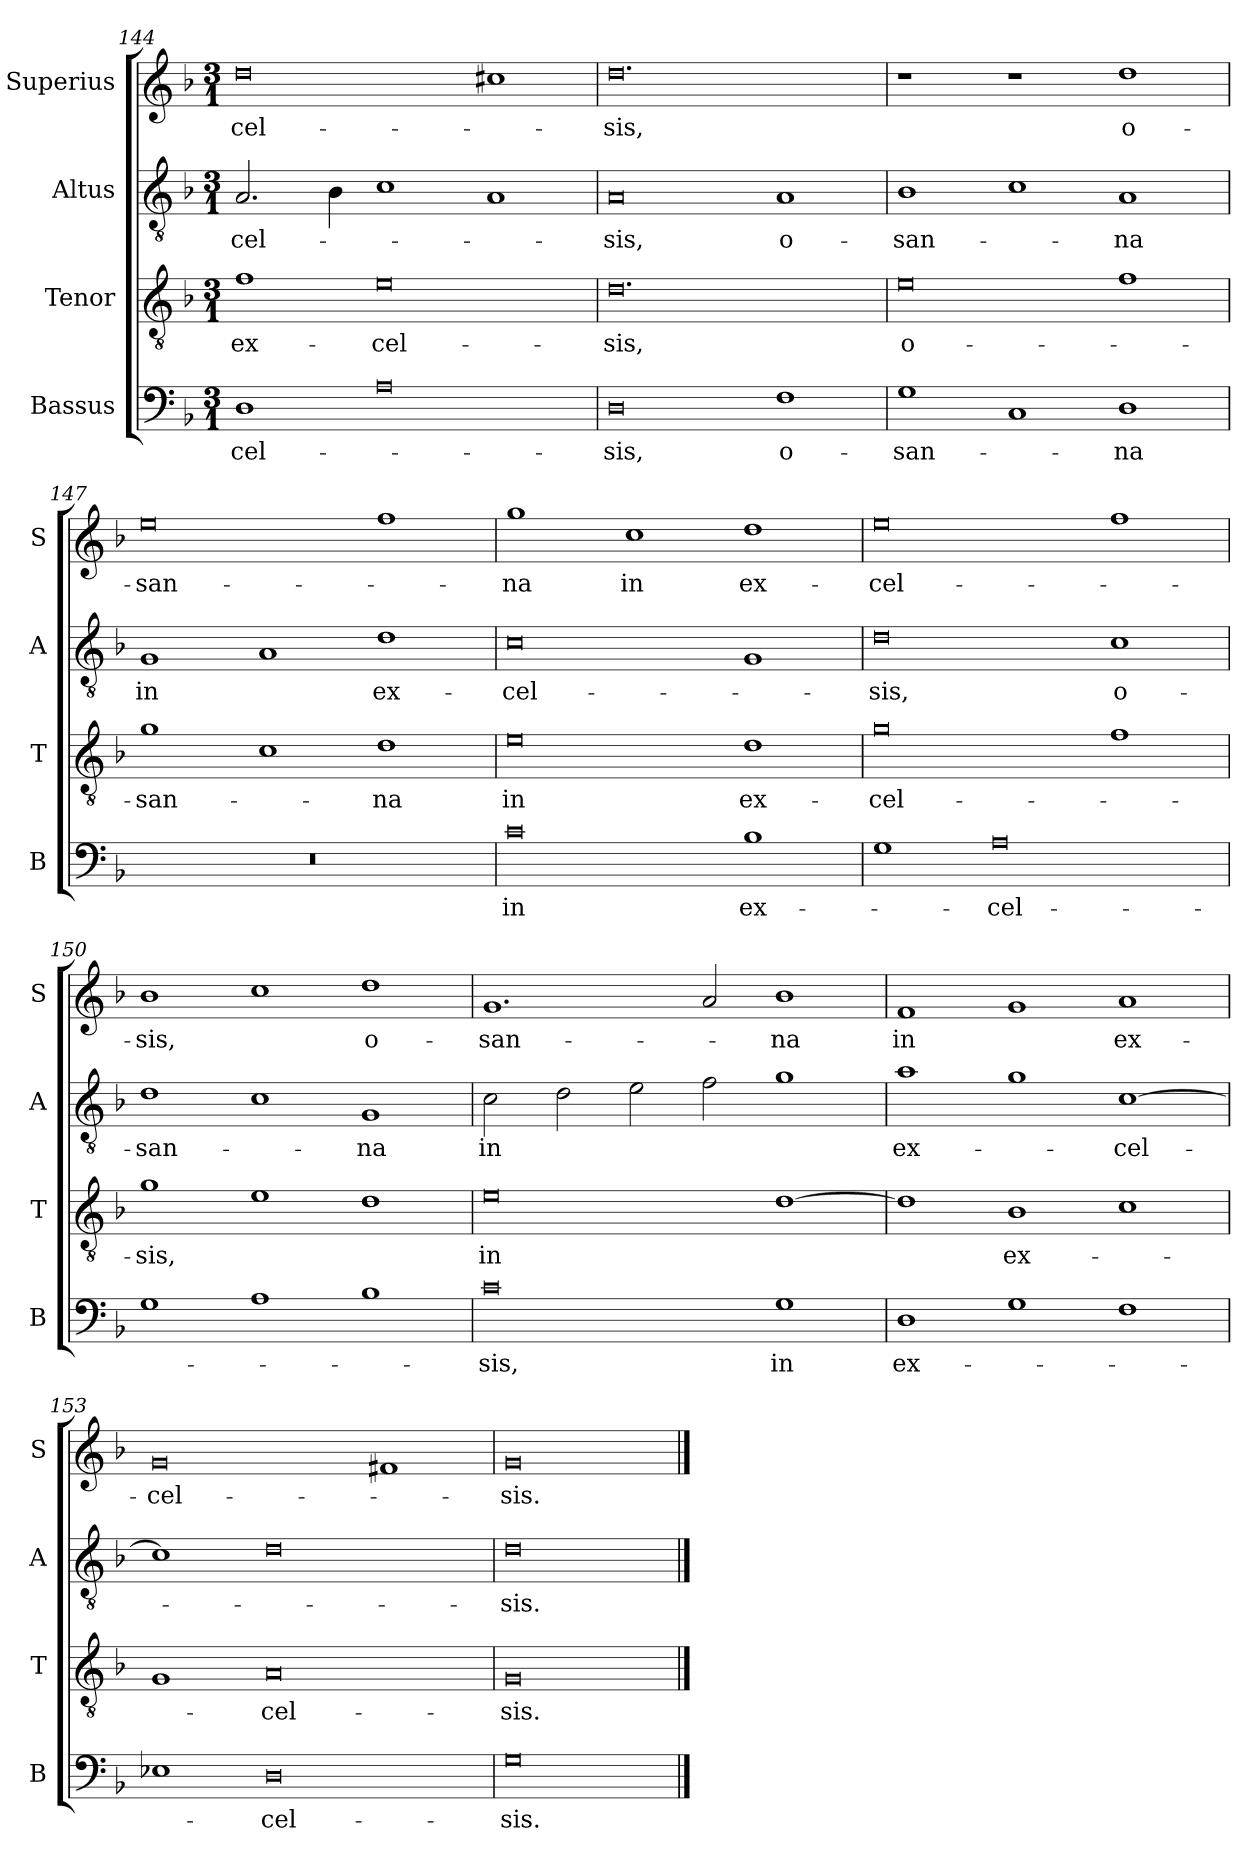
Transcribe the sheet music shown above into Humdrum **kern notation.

**kern	**text	**kern	**text	**kern	**text	**kern	**text
*part4	*part4	*part3	*part3	*part2	*part2	*part1	*part1
*staff4	*staff4	*staff3	*staff3	*staff2	*staff2	*staff1	*staff1
*I"Bassus	*	*I"Tenor	*	*I"Altus	*	*I"Superius	*
*I'B	*	*I'T	*	*I'A	*	*I'S	*
*clefF4	*	*clefGv2	*	*clefGv2	*	*clefG2	*
*k[b-]	*	*k[b-]	*	*k[b-]	*	*k[b-]	*
*M3/1	*	*M3/1	*	*M3/1	*	*M3/1	*
=144	=144	=144	=144	=144	=144	=144	=144
!	!	!	!	!	!LO:LY:i	!	!LO:LY:i
1D	-cel-	1f	ex-	2.A	-cel-	0dd	-cel-
.	.	.	.	4B-	.	.	.
0A	.	0e	-cel-	1c	.	.	.
.	.	.	.	1A	.	1cc#X	.
=145	=145	=145	=145	=145	=145	=145	=145
!	!LO:LY:i	!	!LO:LY:i	!	!LO:LY:i	!	!LO:LY:i
0D	-sis,	0.d	-sis,	0A	-sis,	0.dd	-sis,
!	!LO:LY:i	!	!	!	!LO:LY:i	!	!
1F	o-	.	.	1A	o-	.	.
=146	=146	=146	=146	=146	=146	=146	=146
!	!LO:LY:i	!	!LO:LY:i	!	!LO:LY:i	!	!
1G	-san-	0e	o-	1B-	-san-	1r	.
1C	.	.	.	1c	.	1r	.
!	!LO:LY:i	!	!	!	!LO:LY:i	!	!LO:LY:i
1D	-na	1f	.	1A	-na	1dd	o-
=147	=147	=147	=147	=147	=147	=147	=147
!	!	!	!LO:LY:i	!	!LO:LY:i	!	!LO:LY:i
0.r	.	1g	-san-	1G	in	0ee	-san-
.	.	1c	.	1A	.	.	.
!	!	!	!LO:LY:i	!	!LO:LY:i	!	!
.	.	1d	-na	1d	ex-	1ff	.
=148	=148	=148	=148	=148	=148	=148	=148
!	!LO:LY:i	!	!LO:LY:i	!	!LO:LY:i	!	!LO:LY:i
0c	in	0e	in	0c	-cel-	1gg	-na
!	!	!	!	!	!	!	!LO:LY:i
.	.	.	.	.	.	1cc	in
!	!LO:LY:i	!	!LO:LY:i	!	!	!	!LO:LY:i
1B-	ex-	1d	ex-	1G	.	1dd	ex-
=149	=149	=149	=149	=149	=149	=149	=149
!	!	!	!LO:LY:i	!	!LO:LY:i	!	!LO:LY:i
1G	.	0g	-cel-	0d	-sis,	0ee	-cel-
!	!LO:LY:i	!	!	!	!	!	!
0A	-cel-	.	.	.	.	.	.
!	!	!	!	!	!LO:LY:i	!	!
.	.	1f	.	1c	o-	1ff	.
=150	=150	=150	=150	=150	=150	=150	=150
!	!	!	!LO:LY:i	!	!LO:LY:i	!	!LO:LY:i
1G	.	1g	-sis,	1d	-san-	1b-	-sis,
1A	.	1e	.	1c	.	1cc	.
!	!	!	!	!	!LO:LY:i	!	!LO:LY:i
1B-	.	1d	.	1G	-na	1dd	o-
=151	=151	=151	=151	=151	=151	=151	=151
!	!LO:LY:i	!	!LO:LY:i	!	!	!	!LO:LY:i
0c	-sis,	0e	in	2c	in	1.g	-san-
.	.	.	.	2d	.	.	.
.	.	.	.	2e	.	.	.
.	.	.	.	2f	.	2a	.
!	!LO:LY:i	!	!	!	!	!	!LO:LY:i
1G	in	[1d	.	1g	.	1b-	-na
=152	=152	=152	=152	=152	=152	=152	=152
!	!LO:LY:i	!	!	!	!	!	!LO:LY:i
1D	ex-	1d]	.	1a	ex-	1f	in
!	!	!	!LO:LY:i	!	!	!	!
1G	.	1B-	ex-	1g	.	1g	.
!	!	!	!	!	!	!	!LO:LY:i
1F	.	1c	.	[1c	-cel-	1a	ex-
=153	=153	=153	=153	=153	=153	=153	=153
!	!	!	!	!	!	!	!LO:LY:i
1E-i	.	1G	.	1c]	.	0g	-cel-
!	!LO:LY:i	!	!LO:LY:i	!	!	!	!
0D	-cel-	0A	-cel-	0d	.	.	.
.	.	.	.	.	.	1f#X	.
=154	=154	=154	=154	=154	=154	=154	=154
0G	-sis.	0G	-sis.	0d	-sis.	0g	-sis.
==	==	==	==	==	==	==	==
*-	*-	*-	*-	*-	*-	*-	*-
